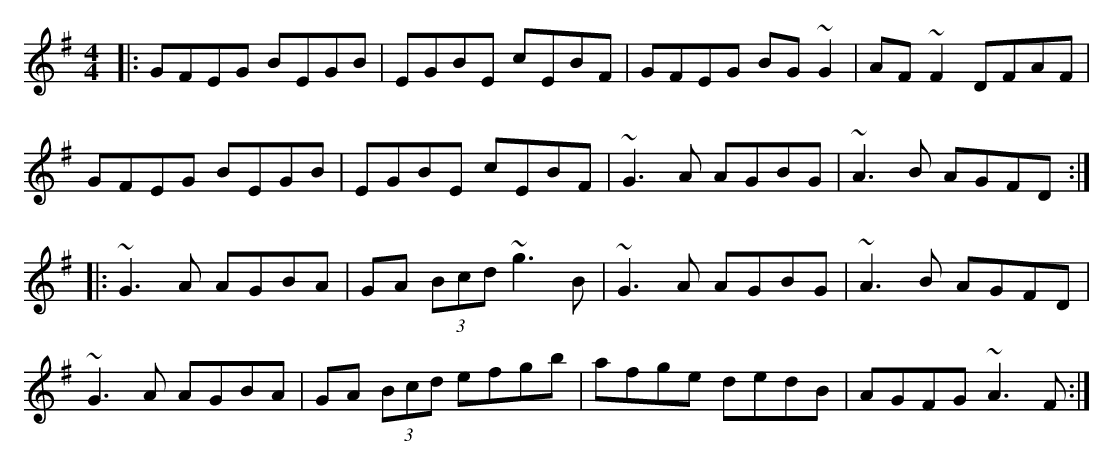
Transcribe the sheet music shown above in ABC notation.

X:1
M:4/4
K:G
|:GFEG BEGB|EGBE cEBF|GFEG BG~G2|AF~F2 DFAF|
GFEG BEGB|EGBE cEBF|~G3A AGBG|~A3B AGFD:|
|:~G3A AGBA|GA (3Bcd ~g3B|~G3A AGBG|~A3B AGFD|
~G3A AGBA|GA (3Bcd efgb|afge dedB|AGFG ~A3F:|
